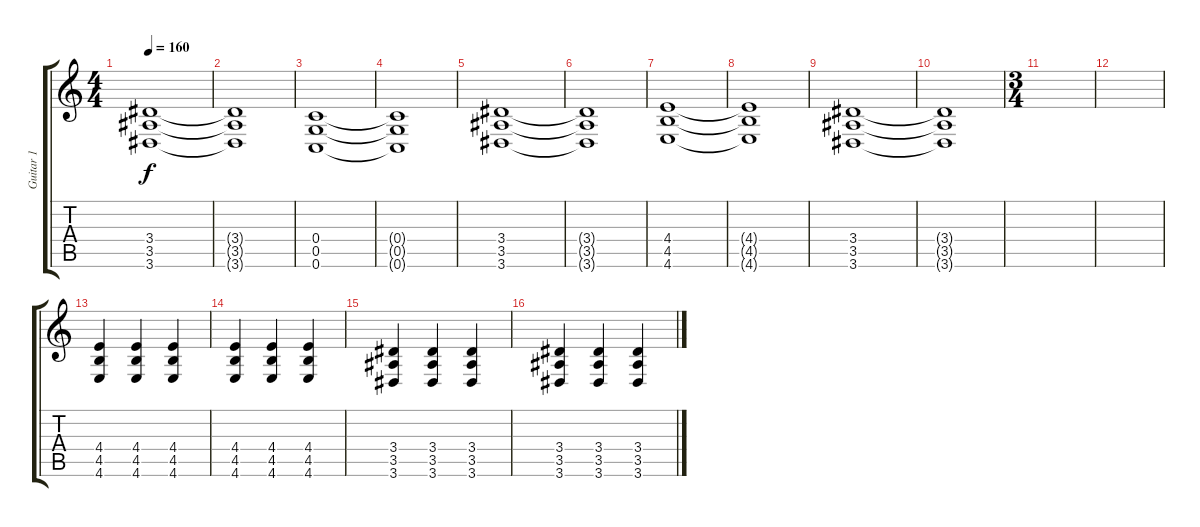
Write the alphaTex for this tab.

\track ("Guitar 1" "Guitar 1") {instrument distortionguitar}
\staff {score tabs}
\tuning (D4 A3 F3 C3 G2 C2) {hide}
\ts (4 4)
\tempo 160
\clef g2
\ks c
(3.4 3.5 3.6).1{dy f} |
(3.4{t} 3.5{t} 3.6{t}).1 |
(0.4 0.5 0.6).1 |
(0.4{t} 0.5{t} 0.6{t}).1 |
(3.4 3.5 3.6).1 |
(3.4{t} 3.5{t} 3.6{t}).1 |
(4.4 4.5 4.6).1 |
(4.4{t} 4.5{t} 4.6{t}).1 |
(3.4 3.5 3.6).1 |
(3.4{t} 3.5{t} 3.6{t}).1 |
\ts (3 4)
|
|
(4.4 4.5 4.6).4 (4.4 4.5 4.6).4 (4.4 4.5 4.6).4 |
(4.4 4.5 4.6).4 (4.4 4.5 4.6).4 (4.4 4.5 4.6).4 |
(3.4 3.5 3.6).4 (3.4 3.5 3.6).4 (3.4 3.5 3.6).4 |
(3.4 3.5 3.6).4 (3.4 3.5 3.6).4 (3.4 3.5 3.6).4
